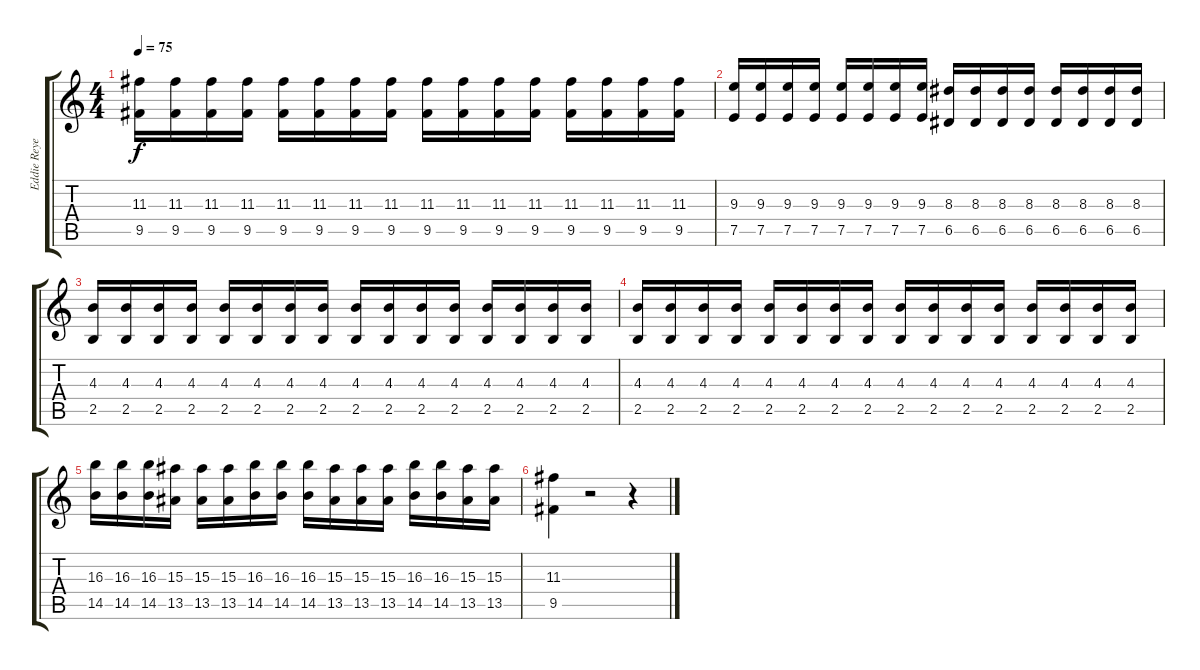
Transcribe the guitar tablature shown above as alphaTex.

\track ("Eddie Reyes (Lead Guitar)" "Eddie Reye") {instrument distortionguitar}
\staff {score tabs}
\tuning (E4 B3 G3 D3 A2 E2) {hide}
\ts (4 4)
\tempo 75
\clef g2
\ks c
(11.3 9.5).16{dy f} (11.3 9.5).16 (11.3 9.5).16 (11.3 9.5).16 (11.3 9.5).16 (11.3 9.5).16 (11.3 9.5).16 (11.3 9.5).16 (11.3 9.5).16 (11.3 9.5).16 (11.3 9.5).16 (11.3 9.5).16 (11.3 9.5).16 (11.3 9.5).16 (11.3 9.5).16 (11.3 9.5).16 |
(9.3 7.5).16 (9.3 7.5).16 (9.3 7.5).16 (9.3 7.5).16 (9.3 7.5).16 (9.3 7.5).16 (9.3 7.5).16 (9.3 7.5).16 (8.3 6.5).16 (8.3 6.5).16 (8.3 6.5).16 (8.3 6.5).16 (8.3 6.5).16 (8.3 6.5).16 (8.3 6.5).16 (8.3 6.5).16 |
(4.3 2.5).16 (4.3 2.5).16 (4.3 2.5).16 (4.3 2.5).16 (4.3 2.5).16 (4.3 2.5).16 (4.3 2.5).16 (4.3 2.5).16 (4.3 2.5).16 (4.3 2.5).16 (4.3 2.5).16 (4.3 2.5).16 (4.3 2.5).16 (4.3 2.5).16 (4.3 2.5).16 (4.3 2.5).16 |
(4.3 2.5).16 (4.3 2.5).16 (4.3 2.5).16 (4.3 2.5).16 (4.3 2.5).16 (4.3 2.5).16 (4.3 2.5).16 (4.3 2.5).16 (4.3 2.5).16 (4.3 2.5).16 (4.3 2.5).16 (4.3 2.5).16 (4.3 2.5).16 (4.3 2.5).16 (4.3 2.5).16 (4.3 2.5).16 |
(16.3 14.5).16 (16.3 14.5).16 (16.3 14.5).16 (15.3 13.5).16 (15.3 13.5).16 (15.3 13.5).16 (16.3 14.5).16 (16.3 14.5).16 (16.3 14.5).16 (15.3 13.5).16 (15.3 13.5).16 (15.3 13.5).16 (16.3 14.5).16 (16.3 14.5).16 (15.3 13.5).16 (15.3 13.5).16 |
(11.3 9.5).4 r.2 r.4
